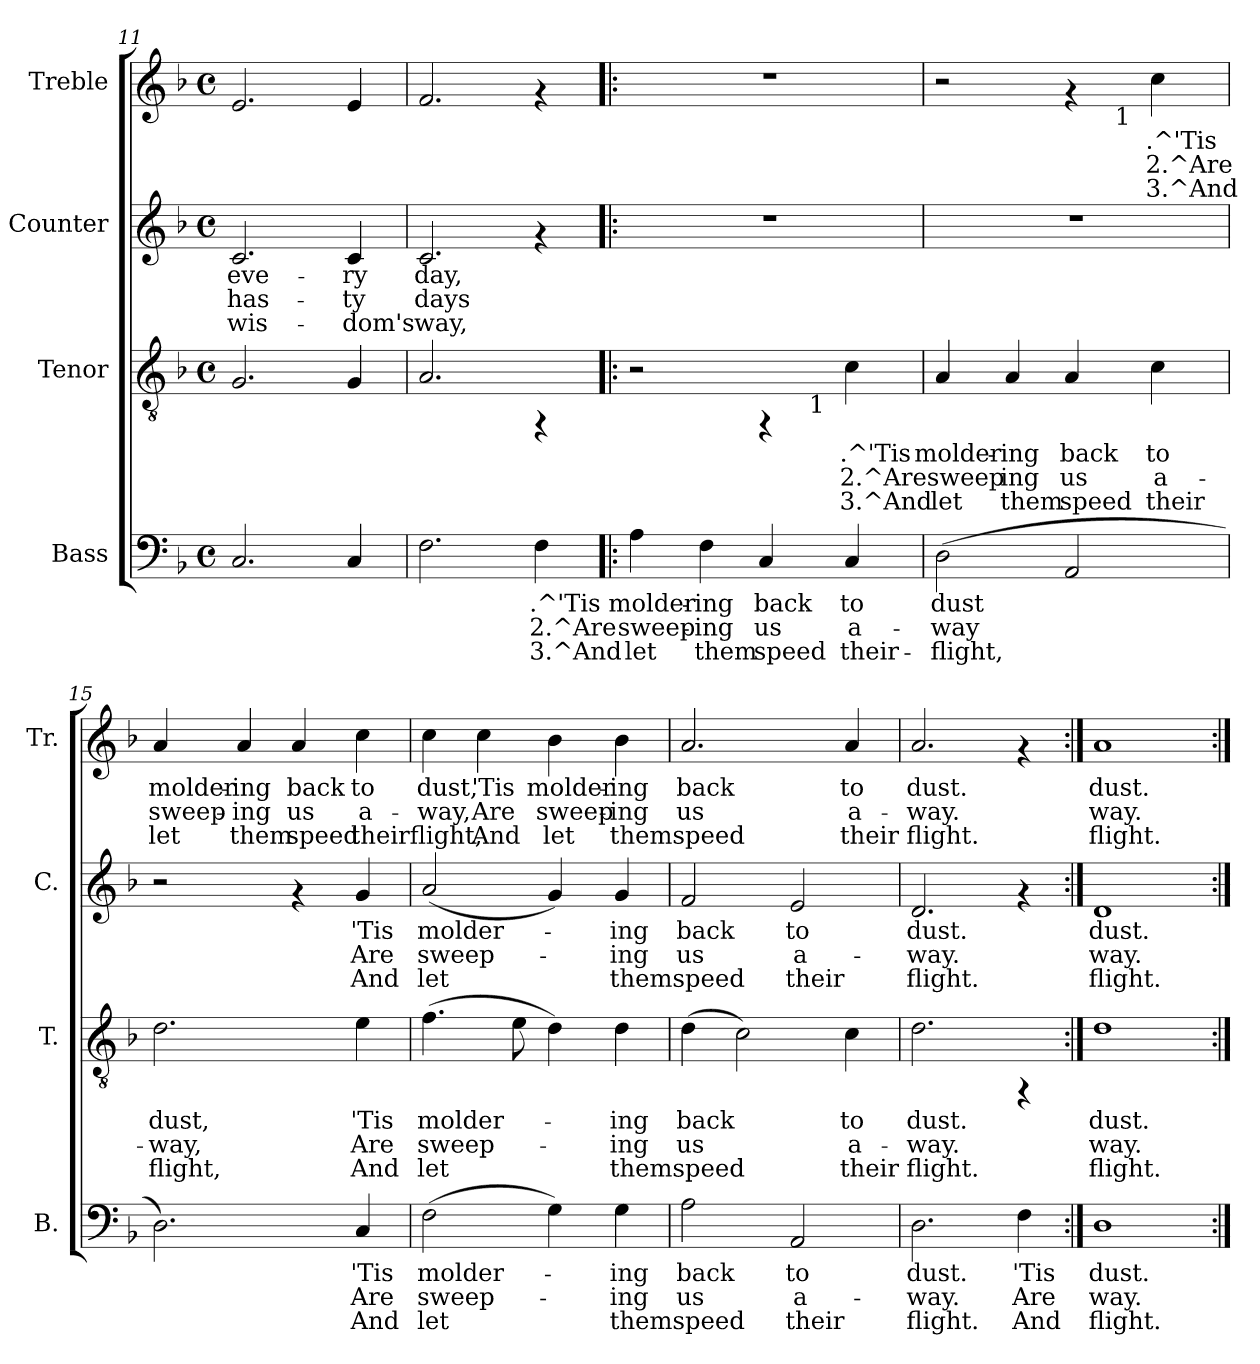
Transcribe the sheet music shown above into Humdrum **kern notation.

**kern	**text	**text	**text	**kern	**text	**text	**text	**kern	**text	**text	**text	**kern	**text	**text	**text
*part4	*part4	*part4	*part4	*part3	*part3	*part3	*part3	*part2	*part2	*part2	*part2	*part1	*part1	*part1	*part1
*staff4	*staff4	*staff4	*staff4	*staff3	*staff3	*staff3	*staff3	*staff2	*staff2	*staff2	*staff2	*staff1	*staff1	*staff1	*staff1
*I"Bass	*	*	*	*I"Tenor	*	*	*	*I"Counter	*	*	*	*I"Treble	*	*	*
*I'B.	*	*	*	*I'T.	*	*	*	*I'C.	*	*	*	*I'Tr.	*	*	*
*clefF4	*	*	*	*clefGv2	*	*	*	*clefG2	*	*	*	*clefG2	*	*	*
*k[b-]	*	*	*	*k[b-]	*	*	*	*k[b-]	*	*	*	*k[b-]	*	*	*
*F:	*	*	*	*F:	*	*	*	*F:	*	*	*	*F:	*	*	*
*M4/4	*	*	*	*M4/4	*	*	*	*M4/4	*	*	*	*M4/4	*	*	*
*met(c)	*	*	*	*met(c)	*	*	*	*met(c)	*	*	*	*met(c)	*	*	*
=11	=11	=11	=11	=11	=11	=11	=11	=11	=11	=11	=11	=11	=11	=11	=11
!	!LO:LY:b:rj	!	!	!	!LO:LY:b:rj	!	!	!	!LO:LY:b:rj	!LO:LY:b:rj	!LO:LY:b:rj	!	!LO:LY:b:rj	!	!
2.C/	.	.	.	2.G/	.	.	.	2.c/	eve-	-has-	-wis-	2.e/	.	.	.
!	!LO:LY:b:rj	!	!	!	!LO:LY:b:rj	!	!	!	!LO:LY:b:rj	!LO:LY:b:rj	!LO:LY:b:rj	!	!LO:LY:b:rj	!	!
4C/	.	.	.	4G/	.	.	.	4c/	-ry	ty	dom's	4e/	.	.	.
!!LO:PB:g=z
=12	=12	=12	=12	=12	=12	=12	=12	=12	=12	=12	=12	=12	=12	=12	=12
!	!LO:LY:b:rj	!LO:LY:b:rj	!LO:LY:b:rj	!	!LO:LY:b:rj	!	!	!	!LO:LY:b:rj	!LO:LY:b:rj	!LO:LY:b:rj	!	!LO:LY:b:rj	!	!
2.F\	.	.	.	2.A/	.	.	.	2.c/	day,	days	way,	2.f/	.	.	.
!	!LO:LY:b:rj	!LO:LY:b:rj	!LO:LY:b:rj	!	!	!	!	!	!	!	!	!	!	!	!
4F\	.^'Tis	2.^Are	3.^And	4rFF	.	.	.	4rf	.	.	.	4rf	.	.	.
=13!|:	=13!|:	=13!|:	=13!|:	=13!|:	=13!|:	=13!|:	=13!|:	=13!|:	=13!|:	=13!|:	=13!|:	=13!|:	=13!|:	=13!|:	=13!|:
!	!LO:LY:b:rj	!LO:LY:b:rj	!LO:LY:b:rj	!	!	!	!	!	!	!	!	!	!	!	!
*	*	*	*	*^	*	*	*	*	*	*	*	*	*	*	*
4A\	molder-	-sweep-	-let	2r	2ryy	.	.	.	1r	.	.	.	1r	.	.	.
!	!LO:LY:b:rj	!LO:LY:b:rj	!LO:LY:b:rj	!	!	!	!	!	!	!	!	!	!	!	!	!
4F\	ing	ing	them	.	.	.	.	.	.	.	.	.	.	.	.	.
!	!LO:LY:b:rj	!LO:LY:b:rj	!LO:LY:b:rj	!	!	!	!	!	!	!	!	!	!	!	!	!
4C/	back	us	speed	4rFF	8ryy	.	.	.	.	.	.	.	.	.	.	.
.	.	.	.	.	64ryy	.	.	.	.	.	.	.	.	.	.	.
!	!	!	!	!	!LO:TX:b:t=1	!	!	!	!	!	!	!	!	!	!	!
.	.	.	.	.	4ryy	.	.	.	.	.	.	.	.	.	.	.
!	!LO:LY:b:rj	!LO:LY:b:rj	!LO:LY:b:rj	!	!	!LO:LY:b:rj	!LO:LY:b:rj	!LO:LY:b:rj	!	!	!	!	!	!	!	!
4C/	to	a-	-their-	4c\	.	.^'Tis	2.^Aresweep-	-3.^And	.	.	.	.	.	.	.	.
.	.	.	.	.	16..ryy	.	.	.	.	.	.	.	.	.	.	.
=14	=14	=14	=14	=14	=14	=14	=14	=14	=14	=14	=14	=14	=14	=14	=14	=14
!	!LO:LY:b:rj	!LO:LY:b:rj	!LO:LY:b:rj	!	!	!LO:LY:b:rj	!LO:LY:b:rj	!LO:LY:b:rj	!	!	!	!	!	!	!	!
*	*	*	*	*v	*v	*	*	*	*	*	*	*	*^	*	*	*
(>2D\	-dust	way	flight,	4A/	molder-	-	let	1r	.	.	.	2r	2ryy	.	.	.
!	!	!	!	!	!LO:LY:b:rj	!LO:LY:b:rj	!LO:LY:b:rj	!	!	!	!	!	!	!	!	!
.	.	.	.	4A/	ing	ing	them	.	.	.	.	.	.	.	.	.
!	!LO:LY:b:rj	!LO:LY:b:rj	!LO:LY:b:rj	!	!LO:LY:b:rj	!LO:LY:b:rj	!LO:LY:b:rj	!	!	!	!	!	!	!	!	!
2AA/	.	.	.	4A/	back	us	speed	.	.	.	.	4rf	8ryy	.	.	.
.	.	.	.	.	.	.	.	.	.	.	.	.	64ryy	.	.	.
!	!	!	!	!	!	!	!	!	!	!	!	!	!LO:TX:b:t=1	!	!	!
.	.	.	.	.	.	.	.	.	.	.	.	.	4ryy	.	.	.
!	!	!	!	!	!LO:LY:b:rj	!LO:LY:b:rj	!LO:LY:b:rj	!	!	!	!	!	!	!LO:LY:b:rj	!LO:LY:b:rj	!LO:LY:b:rj
.	.	.	.	4c\	to	a-	-their	.	.	.	.	4cc\	.	.^'Tis	2.^Are	3.^And
.	.	.	.	.	.	.	.	.	.	.	.	.	16..ryy	.	.	.
=15	=15	=15	=15	=15	=15	=15	=15	=15	=15	=15	=15	=15	=15	=15	=15	=15
!	!LO:LY:b:rj	!LO:LY:b:rj	!LO:LY:b:rj	!	!LO:LY:b:rj	!LO:LY:b:rj	!LO:LY:b:rj	!	!	!	!	!	!	!LO:LY:b:rj	!LO:LY:b:rj	!LO:LY:b:rj
*	*	*	*	*	*	*	*	*	*	*	*	*v	*v	*	*	*
2.D\)	.	.	.	2.d\	dust,	way,	flight,	2r	.	.	.	4a/	molder-	-sweep-	-let
!	!	!	!	!	!	!	!	!	!	!	!	!	!LO:LY:b:rj	!LO:LY:b:rj	!LO:LY:b:rj
.	.	.	.	.	.	.	.	.	.	.	.	4a/	ing	ing	them
!	!	!	!	!	!	!	!	!	!	!	!	!	!LO:LY:b:rj	!LO:LY:b:rj	!LO:LY:b:rj
.	.	.	.	.	.	.	.	4rf	.	.	.	4a/	back	us	speed
!	!LO:LY:b:rj	!LO:LY:b:rj	!LO:LY:b:rj	!	!LO:LY:b:rj	!LO:LY:b:rj	!LO:LY:b:rj	!	!LO:LY:b:rj	!LO:LY:b:rj	!LO:LY:b:rj	!	!LO:LY:b:rj	!LO:LY:b:rj	!LO:LY:b:rj
4C/	'Tis	Are	And	4e\	'Tis	Are	And	4g/	'Tis	Are	And	4cc\	to	a-	-theirflight,
=16	=16	=16	=16	=16	=16	=16	=16	=16	=16	=16	=16	=16	=16	=16	=16
!	!LO:LY:b:rj	!LO:LY:b:rj	!LO:LY:b:rj	!	!LO:LY:b:rj	!LO:LY:b:rj	!LO:LY:b:rj	!	!LO:LY:b:rj	!LO:LY:b:rj	!LO:LY:b:rj	!	!LO:LY:b:rj	!LO:LY:b:rj	!LO:LY:b:rj
(>2F\	molder-	-sweep-	-let	(>4.f\	molder-	-sweep-	-let	(<2a/	molder-	-sweep-	-let	4cc\	dust,	way,	.
!	!	!	!	!	!	!	!	!	!	!	!	!	!LO:LY:b:rj	!LO:LY:b:rj	!LO:LY:b:rj
.	.	.	.	.	.	.	.	.	.	.	.	4cc\	'Tis	Are	And
!	!	!	!	!	!LO:LY:b:rj	!LO:LY:b:rj	!LO:LY:b:rj	!	!	!	!	!	!	!	!
.	.	.	.	8e\	.	.	.	.	.	.	.	.	.	.	.
!	!LO:LY:b:rj	!LO:LY:b:rj	!LO:LY:b:rj	!	!LO:LY:b:rj	!LO:LY:b:rj	!LO:LY:b:rj	!	!LO:LY:b:rj	!LO:LY:b:rj	!LO:LY:b:rj	!	!LO:LY:b:rj	!LO:LY:b:rj	!LO:LY:b:rj
4G\)	.	.	.	4d\)	.	.	.	4g/)	.	.	.	4b-\	molder-	-sweep-	-let
!	!LO:LY:b:rj	!LO:LY:b:rj	!LO:LY:b:rj	!	!LO:LY:b:rj	!LO:LY:b:rj	!LO:LY:b:rj	!	!LO:LY:b:rj	!LO:LY:b:rj	!LO:LY:b:rj	!	!LO:LY:b:rj	!LO:LY:b:rj	!LO:LY:b:rj
4G\	ing	ing	themspeed	4d\	ing	ing	themspeed	4g/	ing	ing	themspeed	4b-\	ing	ing	themspeed
=17	=17	=17	=17	=17	=17	=17	=17	=17	=17	=17	=17	=17	=17	=17	=17
!	!LO:LY:b:rj	!LO:LY:b:rj	!LO:LY:b:rj	!	!LO:LY:b:rj	!LO:LY:b:rj	!LO:LY:b:rj	!	!LO:LY:b:rj	!LO:LY:b:rj	!LO:LY:b:rj	!	!LO:LY:b:rj	!LO:LY:b:rj	!LO:LY:b:rj
2A\	back	us	-	(>4d\	back	us	-	2f/	back	us	-	2.a/	back	us	-
!	!	!	!	!	!LO:LY:b:rj	!LO:LY:b:rj	!LO:LY:b:rj	!	!	!	!	!	!	!	!
.	.	.	.	2c\)	--	-	-	.	.	.	.	.	.	.	.
!	!LO:LY:b:rj	!LO:LY:b:rj	!LO:LY:b:rj	!	!	!	!	!	!LO:LY:b:rj	!LO:LY:b:rj	!LO:LY:b:rj	!	!	!	!
2AA/	-to	a-	-their	.	.	.	.	2e/	-to	a-	-their	.	.	.	.
!	!	!	!	!	!LO:LY:b:rj	!LO:LY:b:rj	!LO:LY:b:rj	!	!	!	!	!	!LO:LY:b:rj	!LO:LY:b:rj	!LO:LY:b:rj
.	.	.	.	4c\	-to	a-	-their	.	.	.	.	4a>/	-to	a-	-their
=18	=18	=18	=18	=18	=18	=18	=18	=18	=18	=18	=18	=18	=18	=18	=18
!	!LO:LY:b:rj	!LO:LY:b:rj	!LO:LY:b:rj	!	!LO:LY:b:rj	!LO:LY:b:rj	!LO:LY:b:rj	!	!LO:LY:b:rj	!LO:LY:b:rj	!LO:LY:b:rj	!	!LO:LY:b:rj	!LO:LY:b:rj	!LO:LY:b:rj
2.D\	dust.	way.	flight.	2.d\	dust.	way.	flight.	2.d/	dust.	way.	flight.	2.a/	dust.	way.	flight.
!	!LO:LY:b:rj	!LO:LY:b:rj	!LO:LY:b:rj	!	!	!	!	!	!	!	!	!	!	!	!
4F\	'Tis	Are	And	4rFF	.	.	.	4rf	.	.	.	4rf	.	.	.
=19:|!	=19:|!	=19:|!	=19:|!	=19:|!	=19:|!	=19:|!	=19:|!	=19:|!	=19:|!	=19:|!	=19:|!	=19:|!	=19:|!	=19:|!	=19:|!
!	!LO:LY:b:rj	!LO:LY:b:rj	!LO:LY:b:rj	!	!LO:LY:b:rj	!LO:LY:b:rj	!LO:LY:b:rj	!	!LO:LY:b:rj	!LO:LY:b:rj	!LO:LY:b:rj	!	!LO:LY:b:rj	!LO:LY:b:rj	!LO:LY:b:rj
1D	dust.	way.	flight.	1d	dust.	way.	flight.	1d	dust.	way.	flight.	1a	dust.	way.	flight.
=:|!	=:|!	=:|!	=:|!	=:|!	=:|!	=:|!	=:|!	=:|!	=:|!	=:|!	=:|!	=:|!	=:|!	=:|!	=:|!
*-	*-	*-	*-	*-	*-	*-	*-	*-	*-	*-	*-	*-	*-	*-	*-
